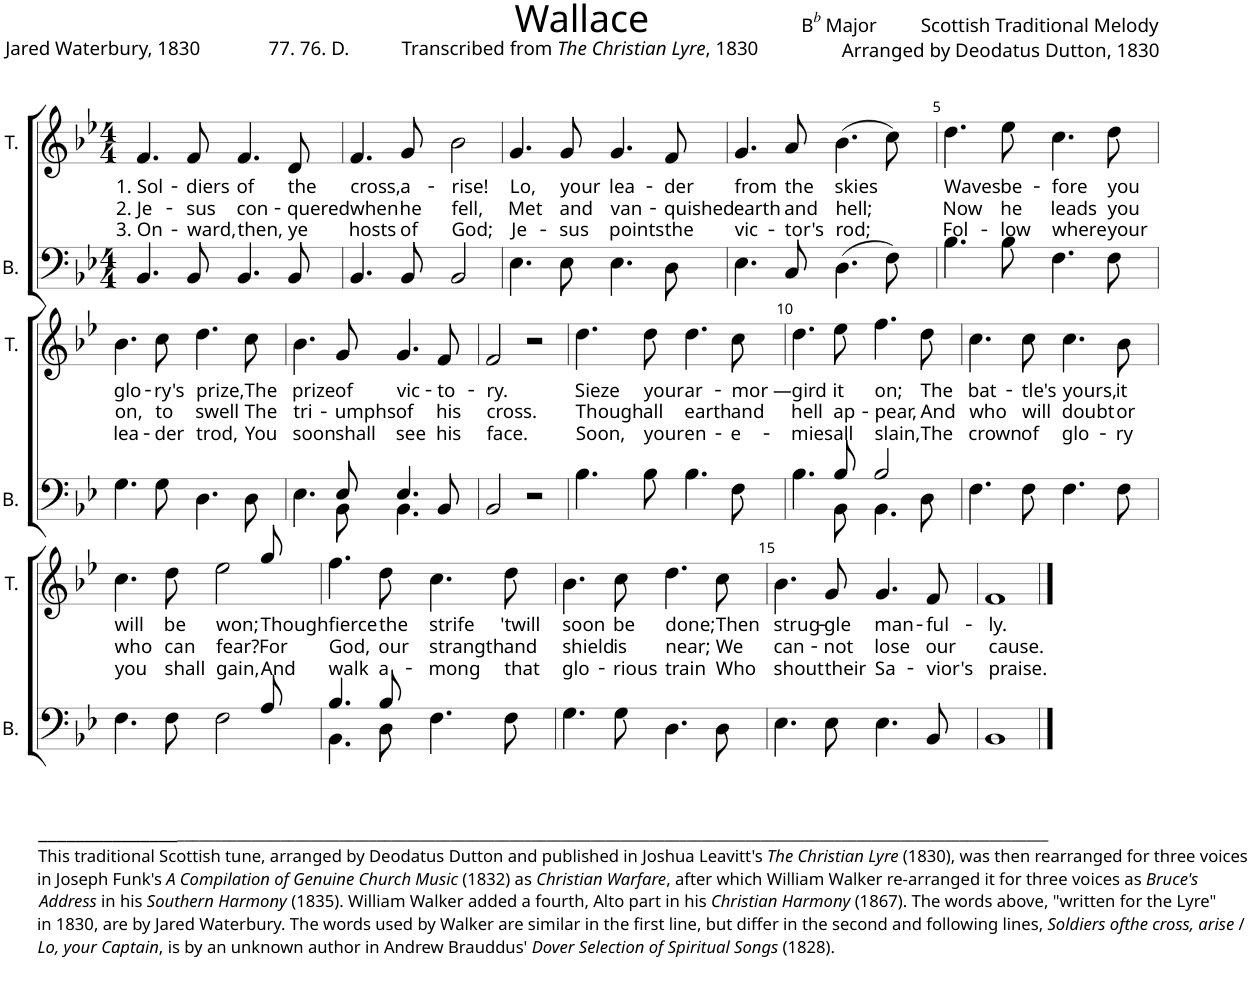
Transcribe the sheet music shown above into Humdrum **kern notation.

**kern	**kern	**text	**text	**text
*part2	*part1	*part1	*part1	*part1
*staff2	*staff1	*staff1	*staff1	*staff1
*I"B.	*I"T.	*	*	*
*I'B.	*I'T.	*	*	*
*clefF4	*clefG2	*	*	*
*k[b-e-]	*k[b-e-]	*	*	*
*M4/4	*M4/4	*	*	*
=1	=1	=1	=1	=1
!	!	!LO:LY:b	!LO:LY:b	!LO:LY:b
4.BB-/	4.f/	1. Sol-	2. Je-	3. On-
!	!	!LO:LY:b	!LO:LY:b	!LO:LY:b
8BB-/	8f/	-diers	-sus	-ward,
!	!	!LO:LY:b	!LO:LY:b	!LO:LY:b
4.BB-/	4.f/	of	con-	then,
!	!	!LO:LY:b	!LO:LY:b	!LO:LY:b
8BB-/	8d/	the	-quered	ye
=2	=2	=2	=2	=2
!	!	!LO:LY:b	!LO:LY:b	!LO:LY:b
4.BB-/	4.f/	cross,	when	hosts
!	!	!LO:LY:b	!LO:LY:b	!LO:LY:b
8BB-/	8g/	a-	he	of
!	!	!LO:LY:b	!LO:LY:b	!LO:LY:b
2BB-/	2b-\	-rise!	fell,	God;
=3	=3	=3	=3	=3
!	!	!LO:LY:b	!LO:LY:b	!LO:LY:b
4.E-\	4.g/	Lo,	Met	Je-
!	!	!LO:LY:b	!LO:LY:b	!LO:LY:b
8E-\	8g/	your	and	-sus
!	!	!LO:LY:b	!LO:LY:b	!LO:LY:b
4.E-\	4.g/	lea-	van-	points
!	!	!LO:LY:b	!LO:LY:b	!LO:LY:b
8D\	8f/	-der	-quished	the
=4	=4	=4	=4	=4
!	!	!LO:LY:b	!LO:LY:b	!LO:LY:b
4.E-\	4.g/	from	earth	vic-
!	!	!LO:LY:b	!LO:LY:b	!LO:LY:b
8C/	8a/	the	and	-tor's
!	!	!LO:LY:b	!LO:LY:b	!LO:LY:b
(4.D\	(4.b-\	skies	hell;	rod;
8F\)	8cc\)	.	.	.
=5	=5	=5	=5	=5
!	!	!LO:LY:b	!LO:LY:b	!LO:LY:b
4.B-\	4.dd\	Waves	Now	Fol-
!	!	!LO:LY:b	!LO:LY:b	!LO:LY:b
8B-\	8ee-\	be-	he	-low
!	!	!LO:LY:b	!LO:LY:b	!LO:LY:b
4.F\	4.cc\	-fore	leads	where
!	!	!LO:LY:b	!LO:LY:b	!LO:LY:b
8F\	8dd\	you	you	your
!!LO:LB:g=z
=6	=6	=6	=6	=6
!	!	!LO:LY:b	!LO:LY:b	!LO:LY:b
4.G\	4.b-\	glo-	on,	lea-
!	!	!LO:LY:b	!LO:LY:b	!LO:LY:b
8G\	8cc\	-ry's	to	-der
!	!	!LO:LY:b	!LO:LY:b	!LO:LY:b
4.D\	4.dd\	prize,	swell	trod,
!	!	!LO:LY:b	!LO:LY:b	!LO:LY:b
8D\	8cc\	The	The	You
=7	=7	=7	=7	=7
*^	*	*	*	*
!	!	!	!LO:LY:b	!LO:LY:b	!LO:LY:b
4.E-\	4.ryy	4.b-\	prize	tri-	soon
!	!	!	!LO:LY:b	!LO:LY:b	!LO:LY:b
8E-/	8BB-\	8g/	of	-umphs	shall
!	!	!	!LO:LY:b	!LO:LY:b	!LO:LY:b
4.E-/	4.BB-\	4.g/	vic-	of	see
!	!	!	!LO:LY:b	!LO:LY:b	!LO:LY:b
8BB-/	8ryy	8f/	-to-	his	his
=8	=8	=8	=8	=8	=8
!	!	!	!LO:LY:b	!LO:LY:b	!LO:LY:b
*v	*v	*	*	*	*
2BB-/	2f/	-ry.	cross.	face.
2r	2r	.	.	.
=9	=9	=9	=9	=9
!	!	!LO:LY:b	!LO:LY:b	!LO:LY:b
4.B-\	4.dd\	Sieze	Though	Soon,
!	!	!LO:LY:b	!LO:LY:b	!LO:LY:b
8B-\	8dd\	your	all	your
!	!	!LO:LY:b	!LO:LY:b	!LO:LY:b
4.B-\	4.dd\	ar-	earth	en-
!	!	!LO:LY:b	!LO:LY:b	!LO:LY:b
8F\	8cc\	-mor —	and	-e-
=10	=10	=10	=10	=10
*^	*	*	*	*
!	!	!	!LO:LY:b	!LO:LY:b	!LO:LY:b
4.B-\	4.ryy	4.dd\	gird	hell	-mies
!	!	!	!LO:LY:b	!LO:LY:b	!LO:LY:b
8B-/	8BB-\	8ee-\	it	ap-	all
!	!	!	!LO:LY:b	!LO:LY:b	!LO:LY:b
2B-/	4.BB-\	4.ff\	on;	-pear,	slain,
!	!	!	!LO:LY:b	!LO:LY:b	!LO:LY:b
.	8D\	8dd\	The	And	The
=11	=11	=11	=11	=11	=11
!	!	!	!LO:LY:b	!LO:LY:b	!LO:LY:b
*v	*v	*	*	*	*
4.F\	4.cc\	bat-	who	crown
!	!	!LO:LY:b	!LO:LY:b	!LO:LY:b
8F\	8cc\	-tle's	will	of
!	!	!LO:LY:b	!LO:LY:b	!LO:LY:b
4.F\	4.cc\	yours,	doubt	glo-
!	!	!LO:LY:b	!LO:LY:b	!LO:LY:b
8F\	8b-\	it	or	-ry
!!LO:LB:g=z
=12	=12	=12	=12	=12
*^	*^	*	*	*
!LO:TX:b:t=_______________	!	!	!	!	!	!
!LO:TX:b:t=__________	!	!	!	!	!	!
!LO:TX:b:t=____________________________________________________________________________________________________________	!	!	!	!	!	!
!LO:TX:b:t=This traditional Scottish tune, arranged by Deodatus Dutton and published in Joshua Leavitt's	!	!	!	!	!	!
!LO:TX:b:i:t=The Christian Lyre	!	!	!	!	!	!
!LO:TX:b:t=(1830), was then rearranged for three voices	!	!	!	!	!	!
!LO:TX:b:t=in Joseph Funk's	!	!	!	!	!	!
!LO:TX:b:i:t=A Compilation of Genuine Church Music	!	!	!	!	!	!
!LO:TX:b:t=(1832) as	!	!	!	!	!	!
!LO:TX:b:i:t=Christian Warfare	!	!	!	!	!	!
!LO:TX:b:t=, after which William Walker re-arranged it for three voices as	!	!	!	!	!	!
!LO:TX:b:i:t=Bruce's	!	!	!	!	!	!
!LO:TX:b:t=Address	!	!	!	!	!	!
!LO:TX:b:t=in his	!	!	!	!	!	!
!LO:TX:b:i:t=Southern Harmony	!	!	!	!	!	!
!LO:TX:b:t=(1835). William Walker added a fourth, Alto part in his	!	!	!	!	!	!
!LO:TX:b:i:t=Christian Harmony	!	!	!	!	!	!
!LO:TX:b:t=(1867). The words above, "written for the Lyre"	!	!	!	!	!	!
!LO:TX:b:t=in 1830, are by Jared Waterbury. The words used by Walker are similar in the first line, but differ in the second and following lines,	!	!	!	!	!	!
!LO:TX:b:i:t=Soldiers ofthe cross, arise	!	!	!	!	!	!
!LO:TX:b:t=/	!	!	!	!	!	!
!LO:TX:b:i:t=Lo, your Captain	!	!	!	!	!	!
!LO:TX:b:t=, is by an unknown author in Andrew Brauddus'	!	!	!	!	!	!
!LO:TX:b:i:t=Dover Selection of Spiritual Songs	!	!	!	!	!	!
!LO:TX:b:t=(1828).	!	!	!	!	!	!
!	!	!	!	!LO:LY:b	!LO:LY:b	!LO:LY:b
4.ryy	4.F\	4.ryy	4.cc\	will	who	you
!	!	!	!	!LO:LY:b	!LO:LY:b	!LO:LY:b
8ryy	8F\	8ryy	8dd\	be	can	shall
!	!	!	!	!LO:LY:b	!LO:LY:b	!LO:LY:b
4.ryy	2F\	4.ryy	2ee-\	won;	fear?	gain,
!	!	!	!	!LO:LY:b	!LO:LY:b	!LO:LY:b
8A/	.	8gg/	.	Though	For	And
*	*	*v	*v	*	*	*
=13	=13	=13	=13	=13	=13
!	!	!	!LO:LY:b	!LO:LY:b	!LO:LY:b
4.B-/	4.BB-\	4.ff\	fierce	God,	walk
!	!	!	!LO:LY:b	!LO:LY:b	!LO:LY:b
8B-/	8D\	8dd\	the	our	a-
!	!	!	!LO:LY:b	!LO:LY:b	!LO:LY:b
4.F\	2ryy	4.cc\	strife	strangth	-mong
!	!	!	!LO:LY:b	!LO:LY:b	!LO:LY:b
8F\	.	8dd\	'twill	and	that
*v	*v	*	*	*	*
=14	=14	=14	=14	=14
!	!	!LO:LY:b	!LO:LY:b	!LO:LY:b
4.G\	4.b-\	soon	shield	glo-
!	!	!LO:LY:b	!LO:LY:b	!LO:LY:b
8G\	8cc\	be	is	-rious
!	!	!LO:LY:b	!LO:LY:b	!LO:LY:b
4.D\	4.dd\	done;	near;	train
!	!	!LO:LY:b	!LO:LY:b	!LO:LY:b
8D\	8cc\	Then	We	Who
=15	=15	=15	=15	=15
!	!	!LO:LY:b	!LO:LY:b	!LO:LY:b
4.E-\	4.b-\	strug-	can-	shout
!	!	!LO:LY:b	!LO:LY:b	!LO:LY:b
8E-\	8g/	-gle	-not	their
!	!	!LO:LY:b	!LO:LY:b	!LO:LY:b
4.E-\	4.g/	man-	lose	Sa-
!	!	!LO:LY:b	!LO:LY:b	!LO:LY:b
8BB-/	8f/	-ful-	our	-vior's
=16	=16	=16	=16	=16
!	!	!LO:LY:b	!LO:LY:b	!LO:LY:b
1BB-	1f	-ly.	cause.	praise.
==	==	==	==	==
*-	*-	*-	*-	*-
